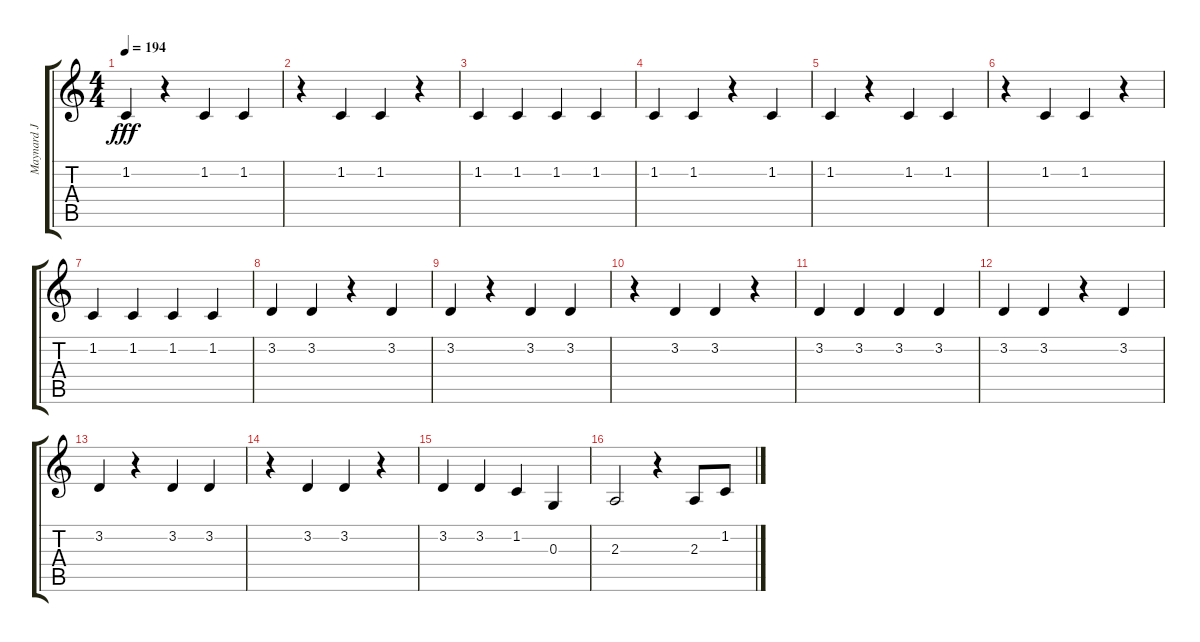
\track ("Maynard J Keenan" "Maynard J ") {instrument lead2sawtooth}
\staff {score tabs}
\tuning (E4 B3 G3 D3 A2 E2) {hide}
\ts (4 4)
\tempo 194
\clef g2
\ks c
1.2.4{dy fff} r.4 1.2.4 1.2.4 |
r.4 1.2.4 1.2.4 r.4 |
1.2.4 1.2.4 1.2.4 1.2.4 |
1.2.4 1.2.4 r.4 1.2.4 |
1.2.4 r.4 1.2.4 1.2.4 |
r.4 1.2.4 1.2.4 r.4 |
1.2.4 1.2.4 1.2.4 1.2.4 |
3.2.4 3.2.4 r.4 3.2.4 |
3.2.4 r.4 3.2.4 3.2.4 |
r.4 3.2.4 3.2.4 r.4 |
3.2.4 3.2.4 3.2.4 3.2.4 |
3.2.4 3.2.4 r.4 3.2.4 |
3.2.4 r.4 3.2.4 3.2.4 |
r.4 3.2.4 3.2.4 r.4 |
3.2.4 3.2.4 1.2.4 0.3.4 |
2.3.2 r.4 2.3.8 1.2.8
